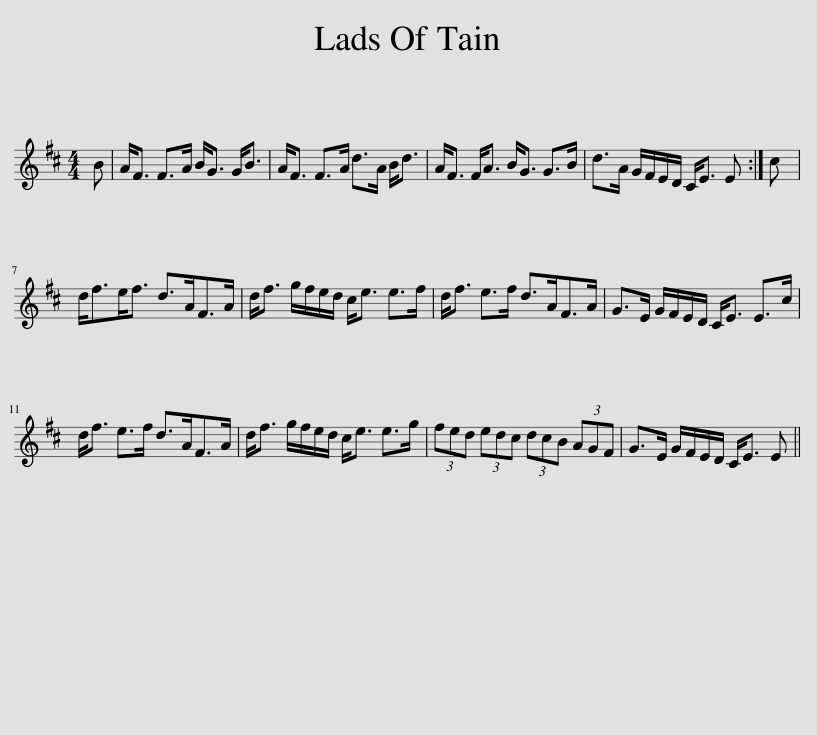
X:1
L:1/8
M:4/4
I:linebreak $
K:D
V:1 treble
V:1
 B | A<F F>A B<G G<B | A<F F>A d>A B<d | A<F F<A B<G G>B | d>A G/F/E/D/ C<E E :| %5
 c |$ d<fe<f d>AF>A | d<f g/f/e/d/ c<e e>f | d<f e>f d>AF>A | G>E G/F/E/D/ C<E E>c |$ %10
 d<f e>f d>AF>A | d<f g/f/e/d/ c<e e>g | (3fed (3edc (3dcB (3AGF | G>E G/F/E/D/ C<E E || %14
